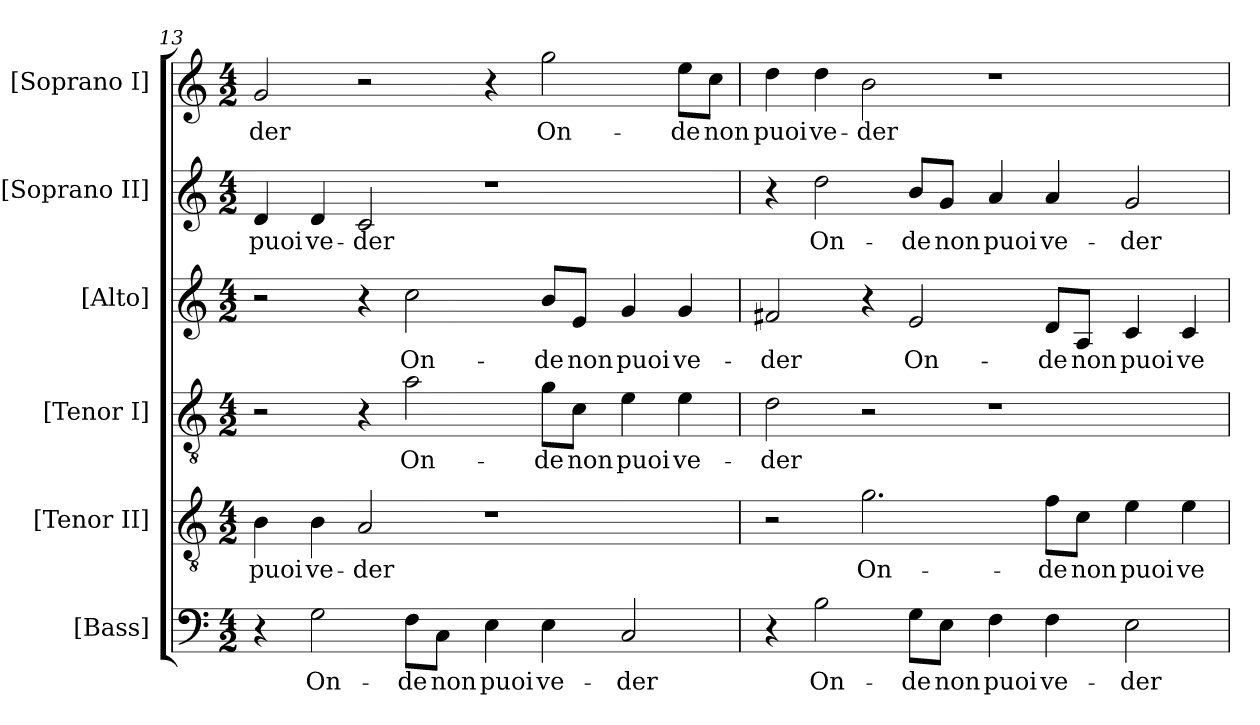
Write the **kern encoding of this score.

**kern	**text	**kern	**text	**kern	**text	**kern	**text	**kern	**text	**kern	**text
*part6	*part6	*part5	*part5	*part4	*part4	*part3	*part3	*part2	*part2	*part1	*part1
*staff6	*staff6	*staff5	*staff5	*staff4	*staff4	*staff3	*staff3	*staff2	*staff2	*staff1	*staff1
*I"[Bass]	*	*I"[Tenor II]	*	*I"[Tenor I]	*	*I"[Alto]	*	*I"[Soprano II]	*	*I"[Soprano I]	*
*I'B.	*	*I'T.	*	*I'T.	*	*I'A.	*	*I'S.	*	*I'S.	*
*clefF4	*	*clefGv2	*	*clefGv2	*	*clefG2	*	*clefG2	*	*clefG2	*
*	*	*ITrd7c12	*	*ITrd7c12	*	*	*	*	*	*	*
*k[]	*	*k[]	*	*k[]	*	*k[]	*	*k[]	*	*k[]	*
*C:	*	*C:	*	*C:	*	*C:	*	*C:	*	*C:	*
*M4/2	*	*M4/2	*	*M4/2	*	*M4/2	*	*M4/2	*	*M4/2	*
=13	=13	=13	=13	=13	=13	=13	=13	=13	=13	=13	=13
!	!	!	!LO:LY:b:color=#000000	!	!	!	!	!	!	!	!
!	!	!	!	!	!	!	!	!	!LO:LY:b:color=#000000	!	!
!	!	!	!	!	!	!	!	!	!	!	!LO:LY:b:color=#000000
4r	.	4BBi\	puoi	2r	.	2r	.	4di/	puoi	2gi/	-der
!	!LO:LY:b:color=#000000	!	!	!	!	!	!	!	!	!	!
!	!	!	!LO:LY:b:color=#000000	!	!	!	!	!	!	!	!
!	!	!	!	!	!	!	!	!	!LO:LY:b:color=#000000	!	!
2Gi\	On-	4BBi\	ve-	.	.	.	.	4di/	ve-	.	.
!	!	!	!LO:LY:b:color=#000000	!	!	!	!	!	!	!	!
!	!	!	!	!	!	!	!	!	!LO:LY:b:color=#000000	!	!
.	.	2AAi/	-der	4r	.	4r	.	2ci/	-der	2r	.
!	!LO:LY:b:color=#000000	!	!	!	!	!	!	!	!	!	!
!	!	!	!	!	!LO:LY:b:color=#000000	!	!	!	!	!	!
!	!	!	!	!	!	!	!LO:LY:b:color=#000000	!	!	!	!
8Fi\L	-de	.	.	2Ai\	On-	2cci\	On-	.	.	.	.
!	!LO:LY:b:color=#000000	!	!	!	!	!	!	!	!	!	!
8Ci\J	non	.	.	.	.	.	.	.	.	.	.
!	!LO:LY:b:color=#000000	!	!	!	!	!	!	!	!	!	!
4Ei\	puoi	1r	.	.	.	.	.	1r	.	4r	.
!	!LO:LY:b:color=#000000	!	!	!	!	!	!	!	!	!	!
!	!	!	!	!	!LO:LY:b:color=#000000	!	!	!	!	!	!
!	!	!	!	!	!	!	!LO:LY:b:color=#000000	!	!	!	!
!	!	!	!	!	!	!	!	!	!	!	!LO:LY:b:color=#000000
4Ei\	ve-	.	.	8Gi\L	-de	8bi/L	-de	.	.	2ggi\	On-
!	!	!	!	!	!LO:LY:b:color=#000000	!	!	!	!	!	!
!	!	!	!	!	!	!	!LO:LY:b:color=#000000	!	!	!	!
.	.	.	.	8Ci\J	non	8ei/J	non	.	.	.	.
!	!LO:LY:b:color=#000000	!	!	!	!	!	!	!	!	!	!
!	!	!	!	!	!LO:LY:b:color=#000000	!	!	!	!	!	!
!	!	!	!	!	!	!	!LO:LY:b:color=#000000	!	!	!	!
2Ci/	-der	.	.	4Ei\	puoi	4gi/	puoi	.	.	.	.
!	!	!	!	!	!LO:LY:b:color=#000000	!	!	!	!	!	!
!	!	!	!	!	!	!	!LO:LY:b:color=#000000	!	!	!	!
!	!	!	!	!	!	!	!	!	!	!	!LO:LY:b:color=#000000
.	.	.	.	4Ei\	ve-	4gi/	ve-	.	.	8eei\L	-de
!	!	!	!	!	!	!	!	!	!	!	!LO:LY:b:color=#000000
.	.	.	.	.	.	.	.	.	.	8cci\J	non
=14	=14	=14	=14	=14	=14	=14	=14	=14	=14	=14	=14
!	!	!	!	!	!LO:LY:b:color=#000000	!	!	!	!	!	!
!	!	!	!	!	!	!	!LO:LY:b:color=#000000	!	!	!	!
!	!	!	!	!	!	!	!	!	!	!	!LO:LY:b:color=#000000
4r	.	2r	.	2Di\	-der	2f#Xi/	-der	4r	.	4ddi\	puoi
!	!LO:LY:b:color=#000000	!	!	!	!	!	!	!	!	!	!
!	!	!	!	!	!	!	!	!	!LO:LY:b:color=#000000	!	!
!	!	!	!	!	!	!	!	!	!	!	!LO:LY:b:color=#000000
2Bi\	On-	.	.	.	.	.	.	2ddi\	On-	4ddi\	ve-
!	!	!	!LO:LY:b:color=#000000	!	!	!	!	!	!	!	!
!	!	!	!	!	!	!	!	!	!	!	!LO:LY:b:color=#000000
.	.	2.Gi\	On-	2r	.	4r	.	.	.	2bi\	-der
!	!LO:LY:b:color=#000000	!	!	!	!	!	!	!	!	!	!
!	!	!	!	!	!	!	!LO:LY:b:color=#000000	!	!	!	!
!	!	!	!	!	!	!	!	!	!LO:LY:b:color=#000000	!	!
8Gi\L	-de	.	.	.	.	2ei/	On-	8bi/L	-de	.	.
!	!LO:LY:b:color=#000000	!	!	!	!	!	!	!	!	!	!
!	!	!	!	!	!	!	!	!	!LO:LY:b:color=#000000	!	!
8Ei\J	non	.	.	.	.	.	.	8gi/J	non	.	.
!	!LO:LY:b:color=#000000	!	!	!	!	!	!	!	!	!	!
!	!	!	!	!	!	!	!	!	!LO:LY:b:color=#000000	!	!
4Fi\	puoi	.	.	1r	.	.	.	4ai/	puoi	1r	.
!	!LO:LY:b:color=#000000	!	!	!	!	!	!	!	!	!	!
!	!	!	!LO:LY:b:color=#000000	!	!	!	!	!	!	!	!
!	!	!	!	!	!	!	!LO:LY:b:color=#000000	!	!	!	!
!	!	!	!	!	!	!	!	!	!LO:LY:b:color=#000000	!	!
4Fi\	ve-	8Fi\L	-de	.	.	8di/L	-de	4ai/	ve-	.	.
!	!	!	!LO:LY:b:color=#000000	!	!	!	!	!	!	!	!
!	!	!	!	!	!	!	!LO:LY:b:color=#000000	!	!	!	!
.	.	8Ci\J	non	.	.	8Ai/J	non	.	.	.	.
!	!LO:LY:b:color=#000000	!	!	!	!	!	!	!	!	!	!
!	!	!	!LO:LY:b:color=#000000	!	!	!	!	!	!	!	!
!	!	!	!	!	!	!	!LO:LY:b:color=#000000	!	!	!	!
!	!	!	!	!	!	!	!	!	!LO:LY:b:color=#000000	!	!
2Ei\	-der	4Ei\	puoi	.	.	4ci/	puoi	2gi/	-der	.	.
!	!	!	!LO:LY:b:color=#000000	!	!	!	!	!	!	!	!
!	!	!	!	!	!	!	!LO:LY:b:color=#000000	!	!	!	!
.	.	4Ei\	ve-	.	.	4ci/	ve-	.	.	.	.
=	=	=	=	=	=	=	=	=	=	=	=
*-	*-	*-	*-	*-	*-	*-	*-	*-	*-	*-	*-
